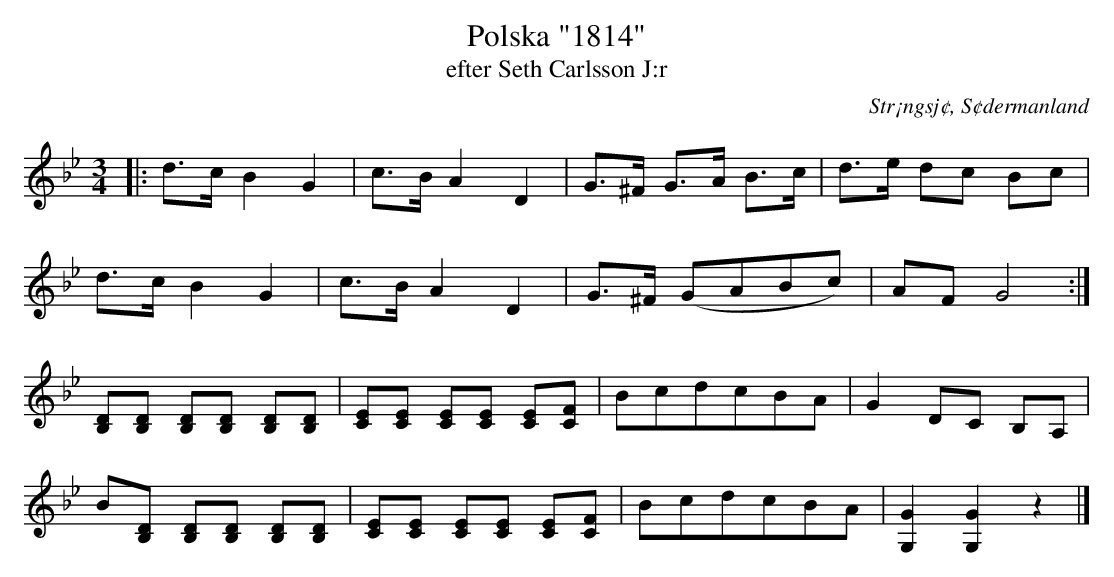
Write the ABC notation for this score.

X:1
T: Polska "1814"
T: efter Seth Carlsson J:r
O: Str¡ngsj¢, S¢dermanland
Mer om Carlsson h r: http://www.samlingarna.sormlandsspel.se/?page_id=650. //.andersson
M: 3/4
L: 1/16
K: Bb
|: d3c B4 G4 | c3B A4 D4 | G3^F G3A B3c | d3e d2c2 B2c2 |
d3c B4 G4 | c3B A4 D4 | G3^F (G2A2B2c2) | A2F2 G8 :|
[D2B,2][D2B,2] [D2B,2][D2B,2] [D2B,2][D2B,2] | [C2E2][C2E2] [C2E2][C2E2] [C2E2][C2F2] | B2c2d2c2B2A2 | G4 D2C2 B,2A,2 |
B2[D2B,2] [D2B,2][D2B,2] [D2B,2][D2B,2] | [C2E2][C2E2] [C2E2][C2E2] [C2E2][C2F2] | B2c2d2c2B2A2 | [G,4G4] [G,4G4] z4 |]
